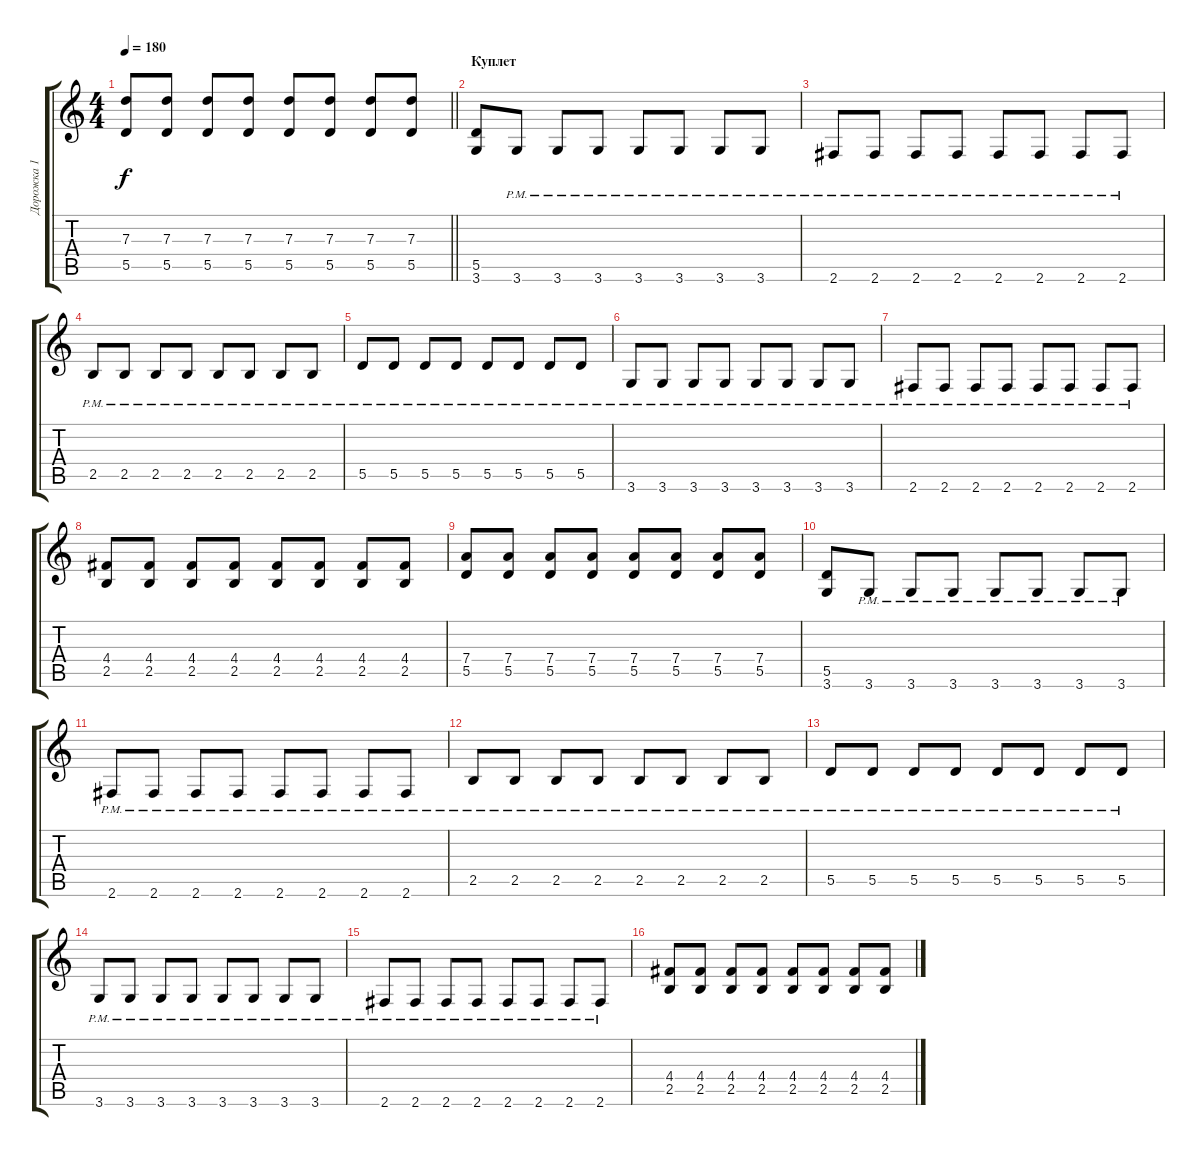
\track ("Дорожка 1" "Дорожка 1") {instrument overdrivenguitar}
\staff {score tabs}
\tuning (E4 B3 G3 D3 A2 E2) {hide}
\ts (4 4)
\tempo 180
\clef g2
\barLineRight lightlight
\ks c
(7.3 5.5).8{dy f} (7.3 5.5).8 (7.3 5.5).8 (7.3 5.5).8 (7.3 5.5).8 (7.3 5.5).8 (7.3 5.5).8 (7.3 5.5).8 |
\section ("" "Куплет")
(5.5 3.6).8 3.6{pm}.8 3.6{pm}.8 3.6{pm}.8 3.6{pm}.8 3.6{pm}.8 3.6{pm}.8 3.6{pm}.8 |
2.6{pm}.8 2.6{pm}.8 2.6{pm}.8 2.6{pm}.8 2.6{pm}.8 2.6{pm}.8 2.6{pm}.8 2.6{pm}.8 |
2.5{pm}.8 2.5{pm}.8 2.5{pm}.8 2.5{pm}.8 2.5{pm}.8 2.5{pm}.8 2.5{pm}.8 2.5{pm}.8 |
5.5{pm}.8 5.5{pm}.8 5.5{pm}.8 5.5{pm}.8 5.5{pm}.8 5.5{pm}.8 5.5{pm}.8 5.5{pm}.8 |
3.6{pm}.8 3.6{pm}.8 3.6{pm}.8 3.6{pm}.8 3.6{pm}.8 3.6{pm}.8 3.6{pm}.8 3.6{pm}.8 |
2.6{pm}.8 2.6{pm}.8 2.6{pm}.8 2.6{pm}.8 2.6{pm}.8 2.6{pm}.8 2.6{pm}.8 2.6{pm}.8 |
(4.4 2.5).8 (4.4 2.5).8 (4.4 2.5).8 (4.4 2.5).8 (4.4 2.5).8 (4.4 2.5).8 (4.4 2.5).8 (4.4 2.5).8 |
(7.4 5.5).8 (7.4 5.5).8 (7.4 5.5).8 (7.4 5.5).8 (7.4 5.5).8 (7.4 5.5).8 (7.4 5.5).8 (7.4 5.5).8 |
(5.5 3.6).8 3.6{pm}.8 3.6{pm}.8 3.6{pm}.8 3.6{pm}.8 3.6{pm}.8 3.6{pm}.8 3.6{pm}.8 |
2.6{pm}.8 2.6{pm}.8 2.6{pm}.8 2.6{pm}.8 2.6{pm}.8 2.6{pm}.8 2.6{pm}.8 2.6{pm}.8 |
2.5{pm}.8 2.5{pm}.8 2.5{pm}.8 2.5{pm}.8 2.5{pm}.8 2.5{pm}.8 2.5{pm}.8 2.5{pm}.8 |
5.5{pm}.8 5.5{pm}.8 5.5{pm}.8 5.5{pm}.8 5.5{pm}.8 5.5{pm}.8 5.5{pm}.8 5.5{pm}.8 |
3.6{pm}.8 3.6{pm}.8 3.6{pm}.8 3.6{pm}.8 3.6{pm}.8 3.6{pm}.8 3.6{pm}.8 3.6{pm}.8 |
2.6{pm}.8 2.6{pm}.8 2.6{pm}.8 2.6{pm}.8 2.6{pm}.8 2.6{pm}.8 2.6{pm}.8 2.6{pm}.8 |
(4.4 2.5).8 (4.4 2.5).8 (4.4 2.5).8 (4.4 2.5).8 (4.4 2.5).8 (4.4 2.5).8 (4.4 2.5).8 (4.4 2.5).8
